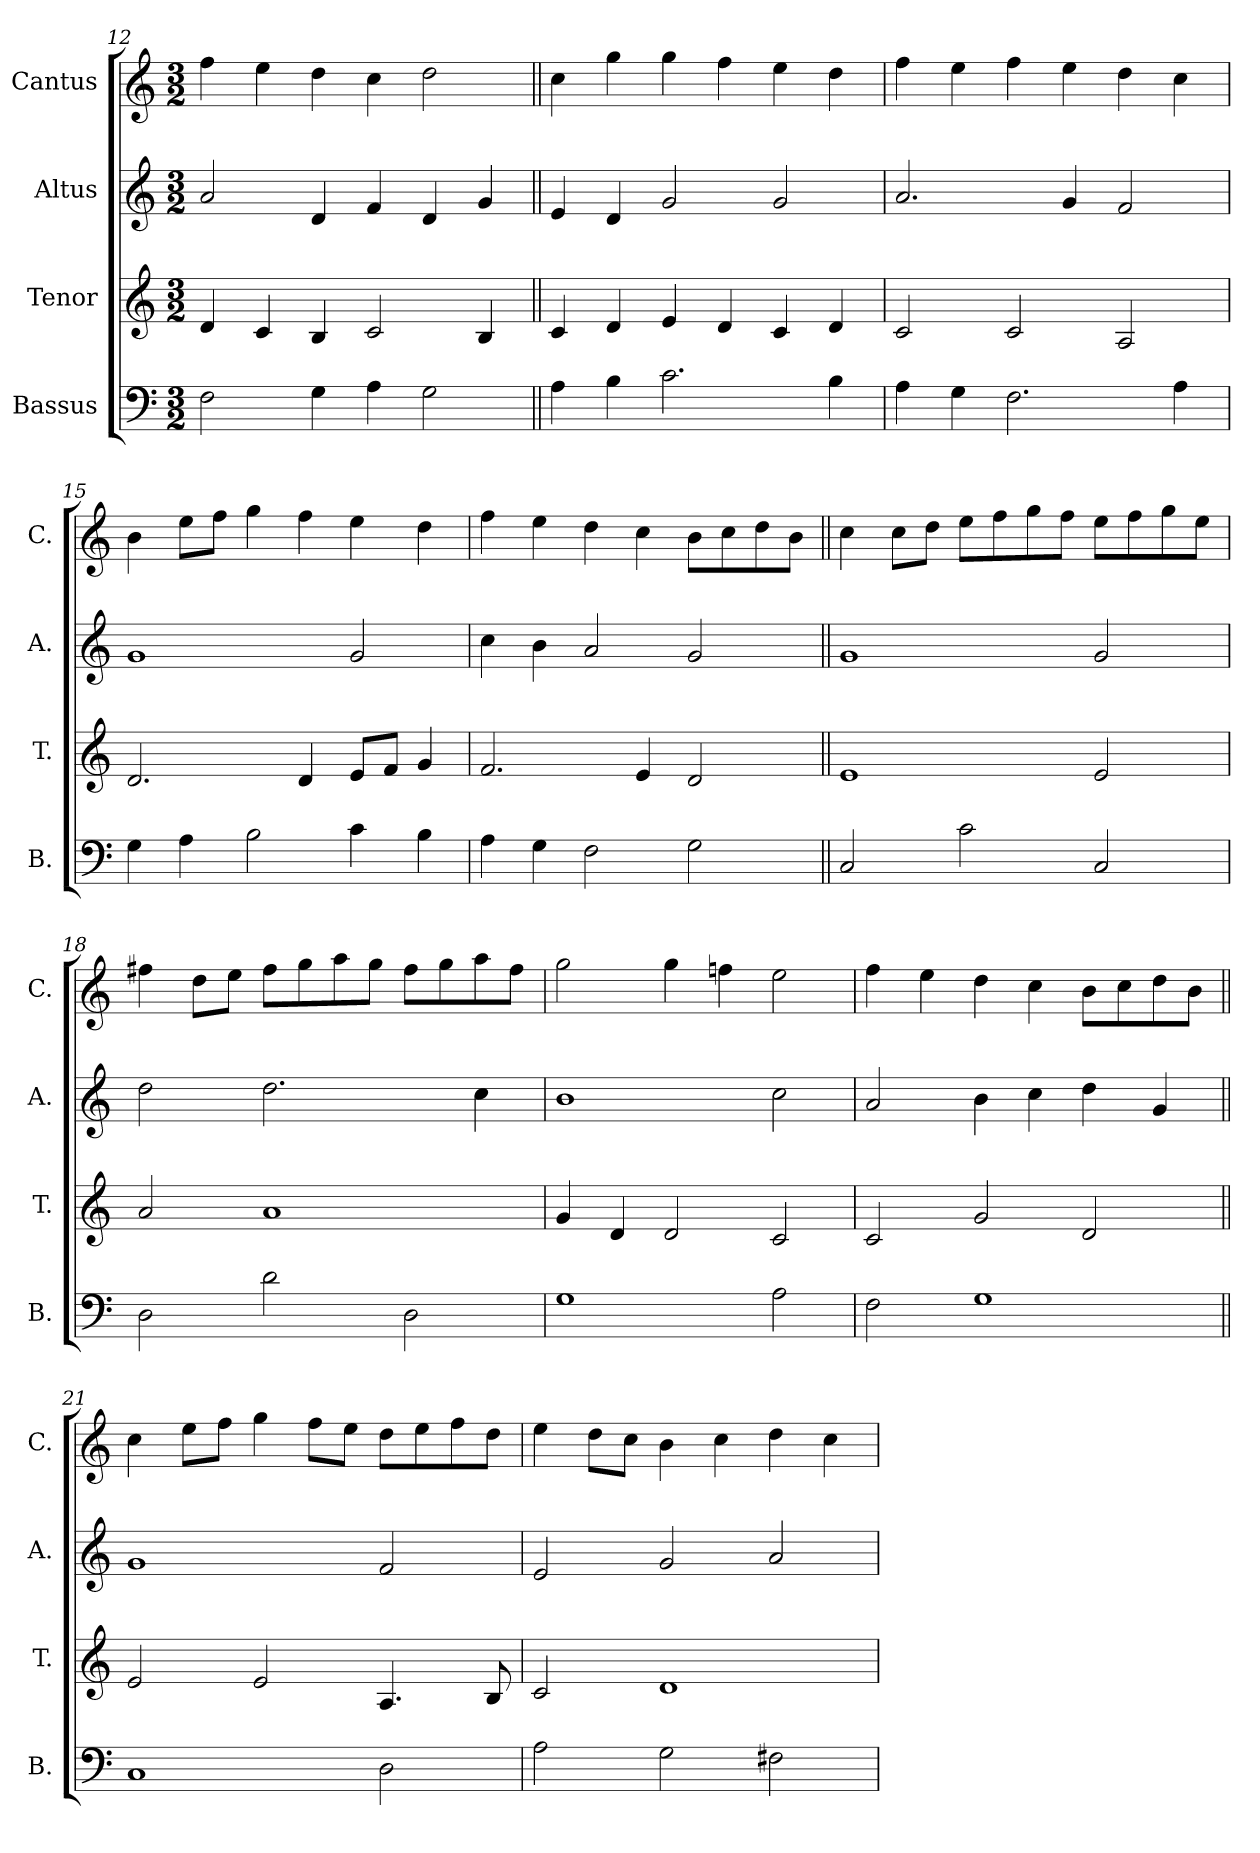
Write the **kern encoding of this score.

**kern	**kern	**kern	**kern
*part4	*part3	*part2	*part1
*staff4	*staff3	*staff2	*staff1
*I"Bassus	*I"Tenor	*I"Altus	*I"Cantus
*I'B.	*I'T.	*I'A.	*I'C.
*clefF4	*clefG2	*clefG2	*clefG2
*k[]	*k[]	*k[]	*k[]
*C:	*C:	*C:	*C:
*M3/2	*M3/2	*M3/2	*M3/2
=12	=12	=12	=12
2F\	4d/	2a/	4ff\
.	4c/	.	4ee\
4G\	4B/	4d/	4dd\
4A\	2c/	4f/	4cc\
2G\	.	4d/	2dd\
.	4B/	4g/	.
=13||	=13||	=13||	=13||
4A\	4c/	4e/	4cc\
4B\	4d/	4d/	4gg\
2.c\	4e/	2g/	4gg\
.	4d/	.	4ff\
.	4c/	2g/	4ee\
4B\	4d/	.	4dd\
=14	=14	=14	=14
4A\	2c/	2.a/	4ff\
4G\	.	.	4ee\
2.F\	2c/	.	4ff\
.	.	4g/	4ee\
.	2A/	2f/	4dd\
4A\	.	.	4cc\
=15	=15	=15	=15
4G\	2.d/	1g/	4b\
4A\	.	.	8ee\L
.	.	.	8ff\J
2B\	.	.	4gg\
.	4d/	.	4ff\
4c\	8e/L	2g/	4ee\
.	8f/J	.	.
4B\	4g/	.	4dd\
=16	=16	=16	=16
4A\	2.f/	4cc\	4ff\
4G\	.	4b\	4ee\
2F\	.	2a/	4dd\
.	4e/	.	4cc\
2G\	2d/	2g/	8b\L
.	.	.	8cc\
.	.	.	8dd\
.	.	.	8b\J
!!LO:LB:g=z
=17||	=17||	=17||	=17||
2C/	1e/	1g/	4cc\
.	.	.	8cc\L
.	.	.	8dd\J
2c\	.	.	8ee\L
.	.	.	8ff\
.	.	.	8gg\
.	.	.	8ff\J
2C/	2e/	2g/	8ee\L
.	.	.	8ff\
.	.	.	8gg\
.	.	.	8ee\J
=18	=18	=18	=18
2D\	2a/	2dd\	4ff#X\
.	.	.	8dd\L
.	.	.	8ee\J
2d\	1a/	2.dd\	8ff#\L
.	.	.	8gg\
.	.	.	8aa\
.	.	.	8gg\J
2D\	.	.	8ff#\L
.	.	.	8gg\
.	.	4cc\	8aa\
.	.	.	8ff#\J
=19	=19	=19	=19
1G\	4g/	1b\	2gg\
.	4d/	.	.
.	2d/	.	4gg\
.	.	.	4ffn\
2A\	2c/	2cc\	2ee\
=20	=20	=20	=20
2F\	2c/	2a/	4ff\
.	.	.	4ee\
1G\	2g/	4b\	4dd\
.	.	4cc\	4cc\
.	2d/	4dd\	8b\L
.	.	.	8cc\
.	.	4g/	8dd\
.	.	.	8b\J
=21||	=21||	=21||	=21||
1C/	2e/	1g/	4cc\
.	.	.	8ee\L
.	.	.	8ff\J
.	2e/	.	4gg\
.	.	.	8ff\L
.	.	.	8ee\J
2D\	4.A/	2f/	8dd\L
.	.	.	8ee\
.	.	.	8ff\
.	8B/	.	8dd\J
=22	=22	=22	=22
2A\	2c/	2e/	4ee\
.	.	.	8dd\L
.	.	.	8cc\J
2G\	1d/	2g/	4b\
.	.	.	4cc\
2F#X\	.	2a/	4dd\
.	.	.	4cc\
=	=	=	=
*-	*-	*-	*-
